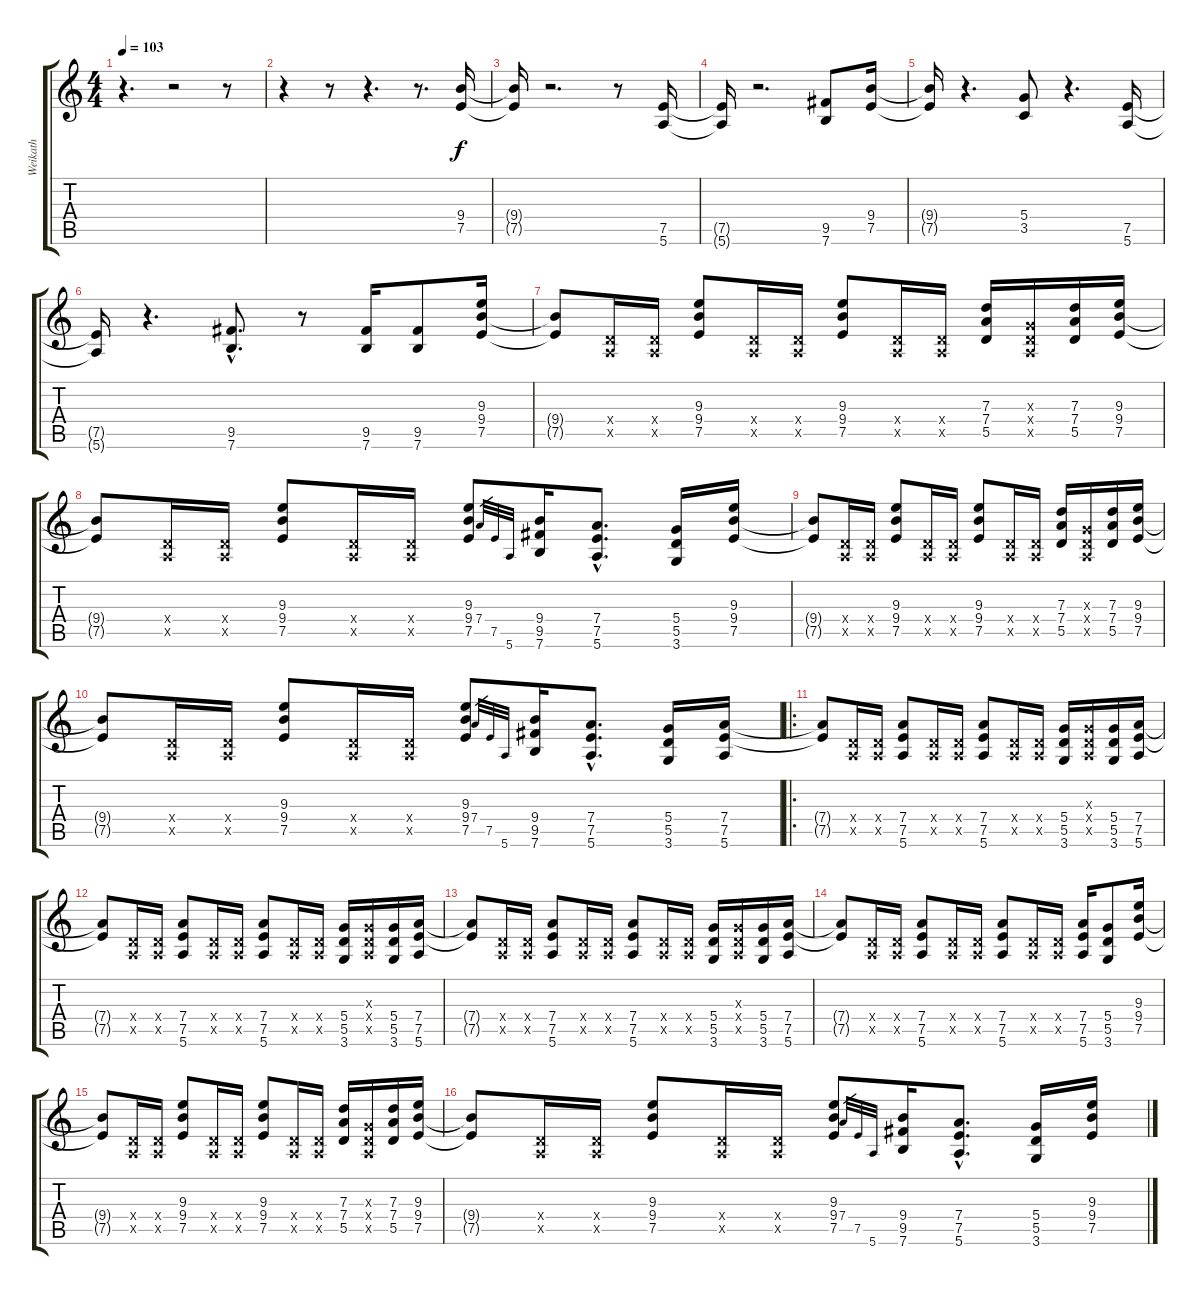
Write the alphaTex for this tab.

\track ("Weikath" "Weikath") {instrument distortionguitar}
\staff {score tabs}
\tuning (E4 B3 G3 D3 A2 E2) {hide}
\ts (4 4)
\tempo 103
\clef g2
\ks c
r.4{d dy f} r.2 r.8 |
r.4 r.8 r.4{d} r.8{d} (9.4 7.5).16 |
(9.4{t} 7.5{t}).16 r.2{d} r.8 (7.5 5.6).16 |
(7.5{t} 5.6{t}).16 r.2{d} (9.5 7.6).8 (9.4 7.5).16 |
(9.4{t} 7.5{t}).16 r.4{d} (5.4 3.5).8 r.4{d} (7.5 5.6).16 |
(7.5{t} 5.6{t}).16 r.4{d} (9.5{hac} 7.6{hac}).8{d} r.8 (9.5 7.6).16 (9.5 7.6).8 (9.3 9.4 7.5).16 |
(9.4{t} 7.5{t}).8 (0.4{x} 0.5{x}).16 (0.4{x} 0.5{x}).16 (9.3 9.4 7.5).8 (0.4{x} 0.5{x}).16 (0.4{x} 0.5{x}).16 (9.3 9.4 7.5).8 (0.4{x} 0.5{x}).16 (0.4{x} 0.5{x}).16 (7.3 7.4 5.5).16 (0.3{x} 0.4{x} 0.5{x}).16 (7.3 7.4 5.5).16 (9.3 9.4 7.5).16 |
(9.4{t} 7.5{t}).8 (0.4{x} 0.5{x}).16 (0.4{x} 0.5{x}).16 (9.3 9.4 7.5).8 (0.4{x} 0.5{x}).16 (0.4{x} 0.5{x}).16 (9.3 9.4 7.5).8 7.4.32{gr} 7.5.32{gr} 5.6.32{gr} (9.4 9.5 7.6).16 (7.4{hac} 7.5{hac} 5.6{hac}).8{d} (5.4 5.5 3.6).16 (9.3 9.4 7.5).16 |
(9.4{t} 7.5{t}).8 (0.4{x} 0.5{x}).16 (0.4{x} 0.5{x}).16 (9.3 9.4 7.5).8 (0.4{x} 0.5{x}).16 (0.4{x} 0.5{x}).16 (9.3 9.4 7.5).8 (0.4{x} 0.5{x}).16 (0.4{x} 0.5{x}).16 (7.3 7.4 5.5).16 (0.3{x} 0.4{x} 0.5{x}).16 (7.3 7.4 5.5).16 (9.3 9.4 7.5).16 |
(9.4{t} 7.5{t}).8 (0.4{x} 0.5{x}).16 (0.4{x} 0.5{x}).16 (9.3 9.4 7.5).8 (0.4{x} 0.5{x}).16 (0.4{x} 0.5{x}).16 (9.3 9.4 7.5).8 7.4.32{gr} 7.5.32{gr} 5.6.32{gr} (9.4 9.5 7.6).16 (7.4{hac} 7.5{hac} 5.6{hac}).8{d} (5.4 5.5 3.6).16 (7.4 7.5 5.6).16 |
\ro
(7.4{t} 7.5{t}).8 (0.4{x} 0.5{x}).16 (0.4{x} 0.5{x}).16 (7.4 7.5 5.6).8 (0.4{x} 0.5{x}).16 (0.4{x} 0.5{x}).16 (7.4 7.5 5.6).8 (0.4{x} 0.5{x}).16 (0.4{x} 0.5{x}).16 (5.4 5.5 3.6).16 (0.3{x} 0.4{x} 0.5{x}).16 (5.4 5.5 3.6).16 (7.4 7.5 5.6).16 |
(7.4{t} 7.5{t}).8 (0.4{x} 0.5{x}).16 (0.4{x} 0.5{x}).16 (7.4 7.5 5.6).8 (0.4{x} 0.5{x}).16 (0.4{x} 0.5{x}).16 (7.4 7.5 5.6).8 (0.4{x} 0.5{x}).16 (0.4{x} 0.5{x}).16 (5.4 5.5 3.6).16 (0.3{x} 0.4{x} 0.5{x}).16 (5.4 5.5 3.6).16 (7.4 7.5 5.6).16 |
(7.4{t} 7.5{t}).8 (0.4{x} 0.5{x}).16 (0.4{x} 0.5{x}).16 (7.4 7.5 5.6).8 (0.4{x} 0.5{x}).16 (0.4{x} 0.5{x}).16 (7.4 7.5 5.6).8 (0.4{x} 0.5{x}).16 (0.4{x} 0.5{x}).16 (5.4 5.5 3.6).16 (0.3{x} 0.4{x} 0.5{x}).16 (5.4 5.5 3.6).16 (7.4 7.5 5.6).16 |
(7.4{t} 7.5{t}).8 (0.4{x} 0.5{x}).16 (0.4{x} 0.5{x}).16 (7.4 7.5 5.6).8 (0.4{x} 0.5{x}).16 (0.4{x} 0.5{x}).16 (7.4 7.5 5.6).8 (0.4{x} 0.5{x}).16 (0.4{x} 0.5{x}).16 (7.4 7.5 5.6).16 (5.4 5.5 3.6).8 (9.3 9.4 7.5).16 |
(9.4{t} 7.5{t}).8 (0.4{x} 0.5{x}).16 (0.4{x} 0.5{x}).16 (9.3 9.4 7.5).8 (0.4{x} 0.5{x}).16 (0.4{x} 0.5{x}).16 (9.3 9.4 7.5).8 (0.4{x} 0.5{x}).16 (0.4{x} 0.5{x}).16 (7.3 7.4 5.5).16 (0.3{x} 0.4{x} 0.5{x}).16 (7.3 7.4 5.5).16 (9.3 9.4 7.5).16 |
(9.4{t} 7.5{t}).8 (0.4{x} 0.5{x}).16 (0.4{x} 0.5{x}).16 (9.3 9.4 7.5).8 (0.4{x} 0.5{x}).16 (0.4{x} 0.5{x}).16 (9.3 9.4 7.5).8 7.4.32{gr} 7.5.32{gr} 5.6.32{gr} (9.4 9.5 7.6).16 (7.4{hac} 7.5{hac} 5.6{hac}).8{d} (5.4 5.5 3.6).16 (9.3 9.4 7.5).16
